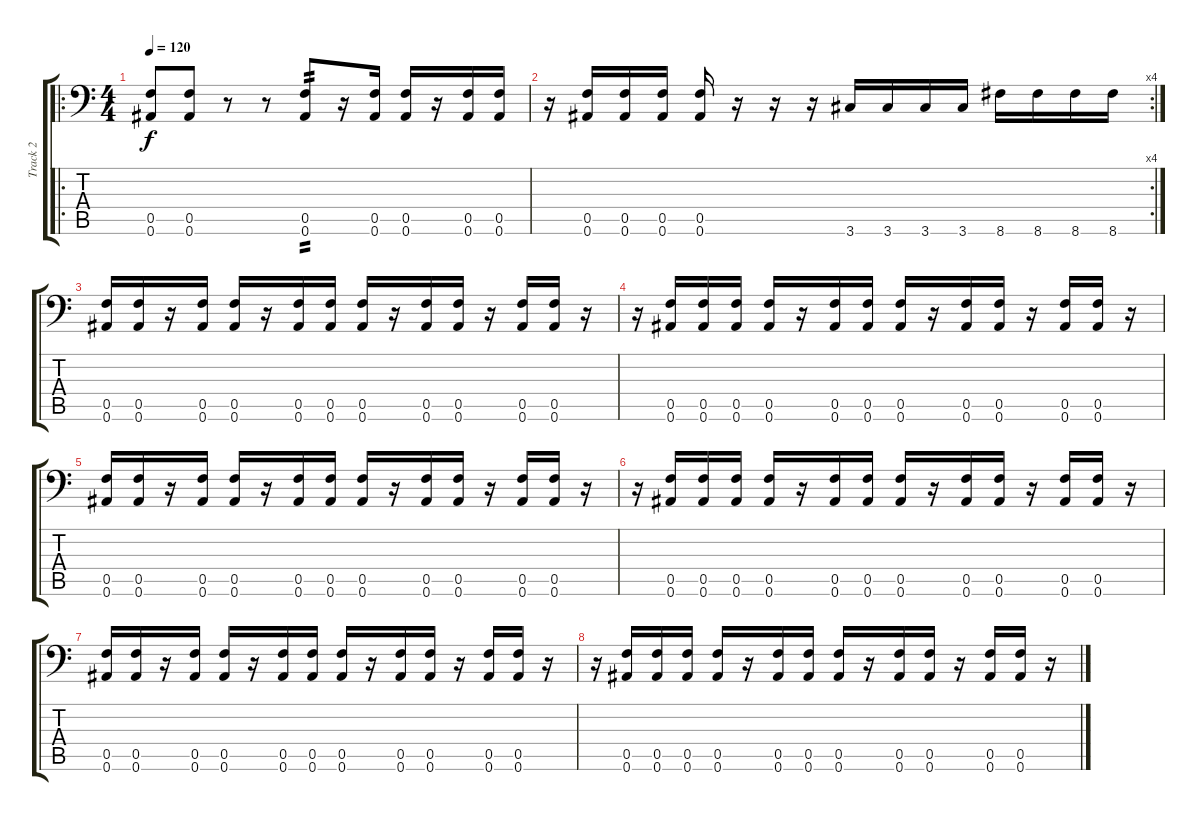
\track ("Track 2" "Track 2") {instrument distortionguitar}
\staff {score tabs}
\tuning (C4 G3 Eb3 Bb2 F2 Bb1) {hide}
\ro
\ts (4 4)
\tempo 120
\clef f4
\ks c
(0.5 0.6).8{dy f} (0.5 0.6).8 r.8 r.8 (0.5 0.6).8{tp 2} r.16 (0.5 0.6).16 (0.5 0.6).16 r.16 (0.5 0.6).16 (0.5 0.6).16 |
\rc 4
r.16 (0.5 0.6).16 (0.5 0.6).16 (0.5 0.6).16 (0.5 0.6).16 r.16 r.16 r.16 3.6.16 3.6.16 3.6.16 3.6.16 8.6.16 8.6.16 8.6.16 8.6.16 |
(0.5 0.6).16 (0.5 0.6).16 r.16 (0.5 0.6).16 (0.5 0.6).16 r.16 (0.5 0.6).16 (0.5 0.6).16 (0.5 0.6).16 r.16 (0.5 0.6).16 (0.5 0.6).16 r.16 (0.5 0.6).16 (0.5 0.6).16 r.16 |
r.16 (0.5 0.6).16 (0.5 0.6).16 (0.5 0.6).16 (0.5 0.6).16 r.16 (0.5 0.6).16 (0.5 0.6).16 (0.5 0.6).16 r.16 (0.5 0.6).16 (0.5 0.6).16 r.16 (0.5 0.6).16 (0.5 0.6).16 r.16 |
(0.5 0.6).16 (0.5 0.6).16 r.16 (0.5 0.6).16 (0.5 0.6).16 r.16 (0.5 0.6).16 (0.5 0.6).16 (0.5 0.6).16 r.16 (0.5 0.6).16 (0.5 0.6).16 r.16 (0.5 0.6).16 (0.5 0.6).16 r.16 |
r.16 (0.5 0.6).16 (0.5 0.6).16 (0.5 0.6).16 (0.5 0.6).16 r.16 (0.5 0.6).16 (0.5 0.6).16 (0.5 0.6).16 r.16 (0.5 0.6).16 (0.5 0.6).16 r.16 (0.5 0.6).16 (0.5 0.6).16 r.16 |
(0.5 0.6).16 (0.5 0.6).16 r.16 (0.5 0.6).16 (0.5 0.6).16 r.16 (0.5 0.6).16 (0.5 0.6).16 (0.5 0.6).16 r.16 (0.5 0.6).16 (0.5 0.6).16 r.16 (0.5 0.6).16 (0.5 0.6).16 r.16 |
r.16 (0.5 0.6).16 (0.5 0.6).16 (0.5 0.6).16 (0.5 0.6).16 r.16 (0.5 0.6).16 (0.5 0.6).16 (0.5 0.6).16 r.16 (0.5 0.6).16 (0.5 0.6).16 r.16 (0.5 0.6).16 (0.5 0.6).16 r.16
